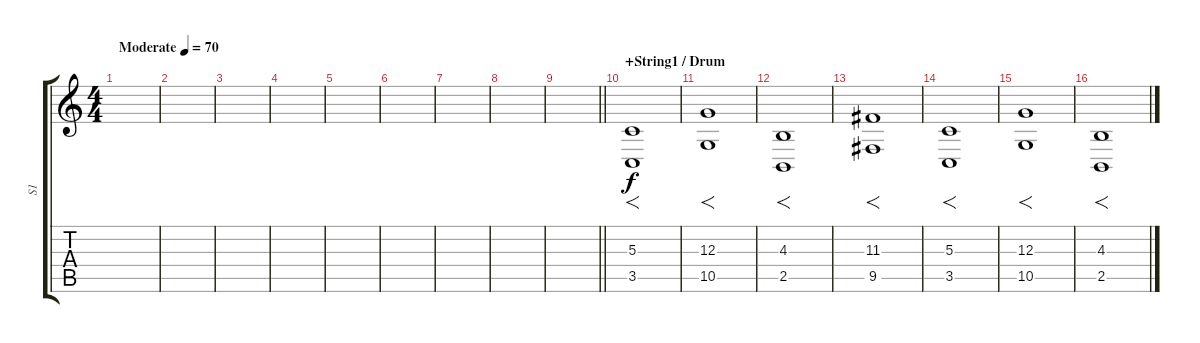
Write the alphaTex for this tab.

\track ("S1" "S1") {instrument stringensemble1}
\staff {score tabs}
\tuning (E4 B3 G3 D3 A2 E2) {hide}
\ts (4 4)
\tempo (70 "Moderate")
\clef g2
\ks c
|
|
|
|
|
|
|
|
\barLineRight lightlight
|
\section ("" "+String1 / Drum")
(5.3 3.5).1{f} |
(12.3 10.5).1{f} |
(4.3 2.5).1{f} |
(11.3 9.5).1{f} |
(5.3 3.5).1{f} |
(12.3 10.5).1{f} |
(4.3 2.5).1{f}
